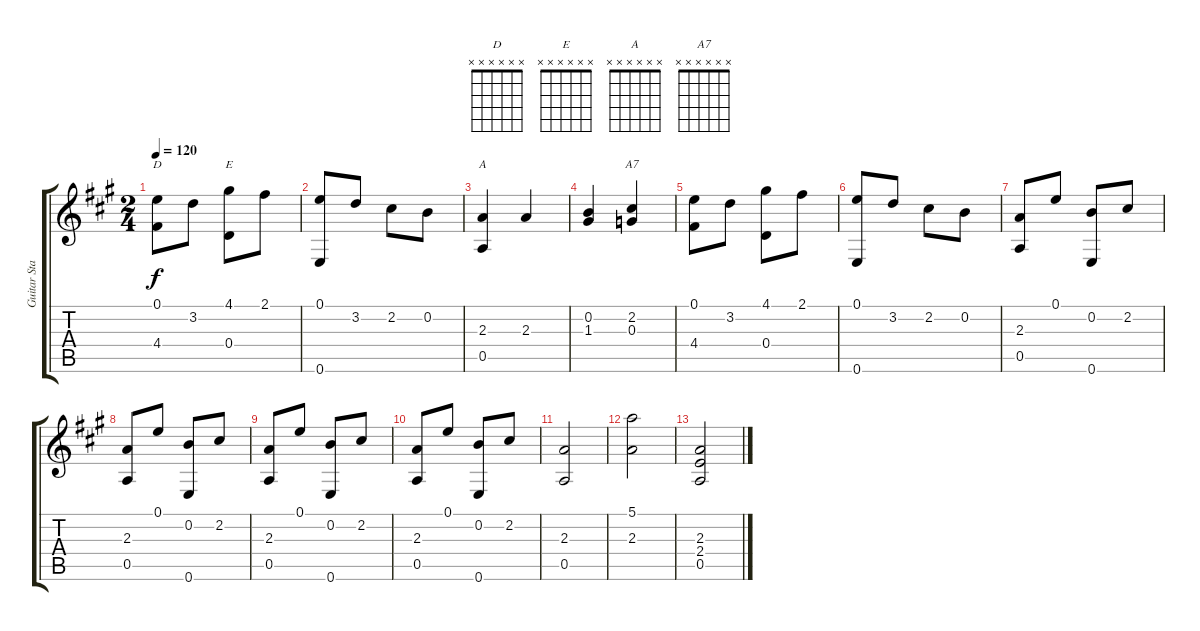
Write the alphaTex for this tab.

\track ("Guitar Standart" "Guitar Sta") {instrument acousticguitarnylon}
\staff {score tabs}
\tuning (E4 B3 G3 D3 A2 E2) {hide}
\chord ("D" x x x x x x)
\chord ("E" x x x x x x)
\chord ("A" x x x x x x)
\chord ("A7" x x x x x x)
\ts (2 4)
\tempo 120
\clef g2
\ks a
(0.1 4.4).8{ch "D" dy f} 3.2.8 (4.1 0.4).8{ch "E"} 2.1.8 |
(0.1 0.6).8 3.2.8 2.2.8 0.2.8 |
(2.3 0.5).4{ch "A"} 2.3.4 |
(0.2 1.3).4 (2.2 0.3).4{ch "A7"} |
(0.1 4.4).8 3.2.8 (4.1 0.4).8 2.1.8 |
(0.1 0.6).8 3.2.8 2.2.8 0.2.8 |
(2.3 0.5).8 0.1.8 (0.2 0.6).8 2.2.8 |
(2.3 0.5).8 0.1.8 (0.2 0.6).8 2.2.8 |
(2.3 0.5).8 0.1.8 (0.2 0.6).8 2.2.8 |
(2.3 0.5).8 0.1.8 (0.2 0.6).8 2.2.8 |
(2.3 0.5).2 |
(5.1 2.3).2 |
(2.3 2.4 0.5).2
